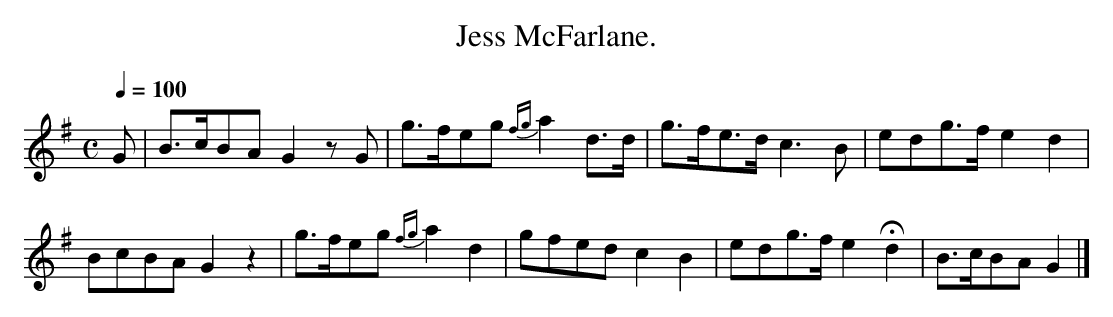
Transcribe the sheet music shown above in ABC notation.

X:1
T:Jess McFarlane.
M:C
L:1/8
Q:1/4=100
K:G
G|B>cBA G2 zG|g>feg {fg}a2 d>d|g>fe>d c3 B|edg>f e2 d2|
  BcBA G2 z2|g>feg {fg}a2 d2 |gfed  c2B2|edg>f e2Hd2|\
  B>cBA G2  |]
